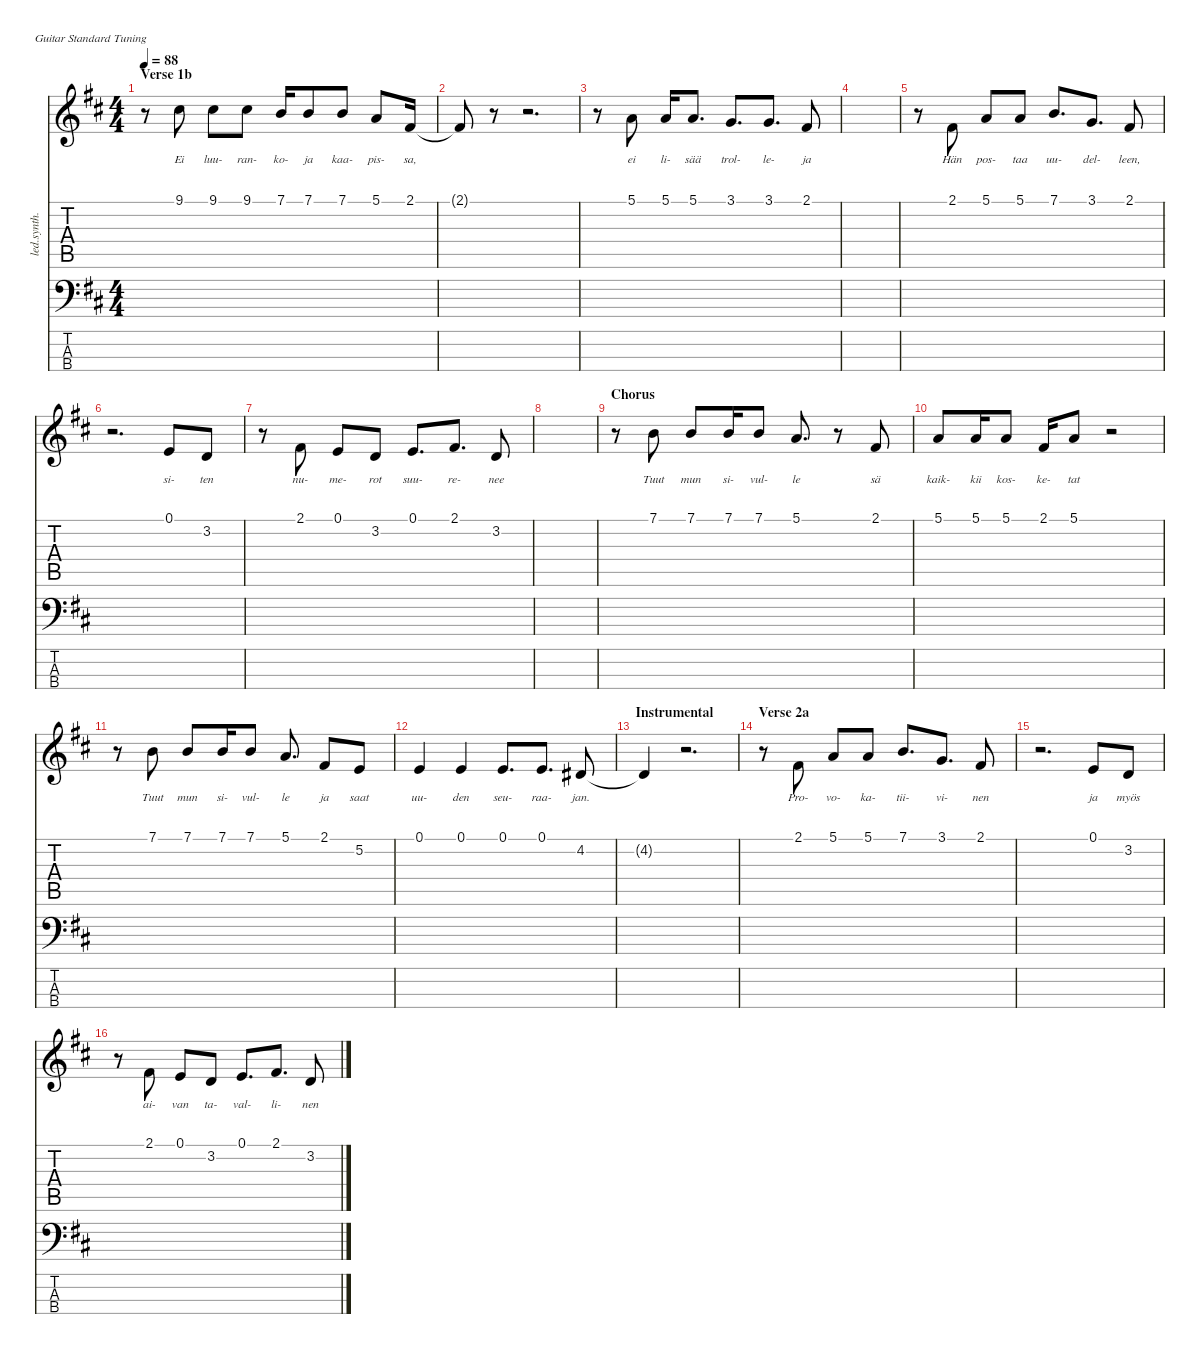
\defaultSystemsLayout 4
\hideDynamics
\bracketExtendMode nobrackets
\otherSystemsTrackNameOrientation horizontal
\track ("Vocal" "led.synth.") {instrument lead6voice}
\staff {score tabs}
\tuning (E4 B3 G3 D3 A2 E2)
\ts (4 4)
\section ("" "Verse 1b")
\tempo 88
\clef g2
\ks d
r.8{dy mf beam Down} 9.1{acc #}.8{lyrics (0 "Ei") lyrics (1 "") lyrics (2 "") lyrics (3 "") lyrics (4 "") beam Down} 9.1{acc #}.8{lyrics (0 "luu-") lyrics (1 "") lyrics (2 "") lyrics (3 "") lyrics (4 "") beam Down} 9.1{acc #}.8{lyrics (0 "ran-") lyrics (1 "") lyrics (2 "") lyrics (3 "") lyrics (4 "") beam Down} 7.1{acc forcenatural}.16{lyrics (0 "ko-") lyrics (1 "") lyrics (2 "") lyrics (3 "") lyrics (4 "") beam Up} 7.1{acc forcenatural}.8{lyrics (0 "ja") lyrics (1 "") lyrics (2 "") lyrics (3 "") lyrics (4 "") beam Up} 7.1{acc forcenatural}.8{lyrics (0 "kaa-") lyrics (1 "") lyrics (2 "") lyrics (3 "") lyrics (4 "") beam Up} 5.1{acc forcenatural}.8{lyrics (0 "pis-") lyrics (1 "") lyrics (2 "") lyrics (3 "") lyrics (4 "") beam Up} 2.1{acc #}.16{lyrics (0 "sa,") lyrics (1 "") lyrics (2 "") lyrics (3 "") lyrics (4 "") beam Up} |
2.1{t acc #}.8{beam Up} r.8{beam Up} r.2{d beam Up} |
r.8{beam Down} 5.1{acc forcenatural}.8{lyrics (0 "ei") lyrics (1 "") lyrics (2 "") lyrics (3 "") lyrics (4 "") beam Up} 5.1{acc forcenatural}.16{lyrics (0 "li-") lyrics (1 "") lyrics (2 "") lyrics (3 "") lyrics (4 "") beam Up} 5.1{acc forcenatural}.8{d lyrics (0 "sää") lyrics (1 "") lyrics (2 "") lyrics (3 "") lyrics (4 "") beam Up} 3.1{acc forcenatural}.8{d lyrics (0 "trol-") lyrics (1 "") lyrics (2 "") lyrics (3 "") lyrics (4 "") beam Up} 3.1{acc forcenatural}.8{d lyrics (0 "le-") lyrics (1 "") lyrics (2 "") lyrics (3 "") lyrics (4 "") beam Up} 2.1{acc #}.8{lyrics (0 "ja") lyrics (1 "") lyrics (2 "") lyrics (3 "") lyrics (4 "") beam Up} |
|
r.8{beam Down} 2.1{acc #}.8{lyrics (0 "Hän") lyrics (1 "") lyrics (2 "") lyrics (3 "") lyrics (4 "") beam Up} 5.1{acc forcenatural}.8{lyrics (0 "pos-") lyrics (1 "") lyrics (2 "") lyrics (3 "") lyrics (4 "") beam Up} 5.1{acc forcenatural}.8{lyrics (0 "taa") lyrics (1 "") lyrics (2 "") lyrics (3 "") lyrics (4 "") beam Up} 7.1{acc forcenatural}.8{d lyrics (0 "uu-") lyrics (1 "") lyrics (2 "") lyrics (3 "") lyrics (4 "") beam Up} 3.1{acc forcenatural}.8{d lyrics (0 "del-") lyrics (1 "") lyrics (2 "") lyrics (3 "") lyrics (4 "") beam Up} 2.1{acc #}.8{lyrics (0 "leen,") lyrics (1 "") lyrics (2 "") lyrics (3 "") lyrics (4 "") beam Up} |
r.2{d beam Down} 0.1{acc forcenatural}.8{lyrics (0 "si-") lyrics (1 "") lyrics (2 "") lyrics (3 "") lyrics (4 "") beam Up} 3.2{acc forcenatural}.8{lyrics (0 "ten") lyrics (1 "") lyrics (2 "") lyrics (3 "") lyrics (4 "") beam Up} |
r.8{beam Down} 2.1{acc #}.8{lyrics (0 "nu-") lyrics (1 "") lyrics (2 "") lyrics (3 "") lyrics (4 "") beam Up} 0.1{acc forcenatural}.8{lyrics (0 "me-") lyrics (1 "") lyrics (2 "") lyrics (3 "") lyrics (4 "") beam Up} 3.2{acc forcenatural}.8{lyrics (0 "rot") lyrics (1 "") lyrics (2 "") lyrics (3 "") lyrics (4 "") beam Up} 0.1{acc forcenatural}.8{d lyrics (0 "suu-") lyrics (1 "") lyrics (2 "") lyrics (3 "") lyrics (4 "") beam Up} 2.1{acc #}.8{d lyrics (0 "re-") lyrics (1 "") lyrics (2 "") lyrics (3 "") lyrics (4 "") beam Up} 3.2{acc forcenatural}.8{lyrics (0 "nee") lyrics (1 "") lyrics (2 "") lyrics (3 "") lyrics (4 "") beam Up} |
|
\section ("" "Chorus")
r.8{beam Down} 7.1{acc forcenatural}.8{lyrics (0 "Tuut") lyrics (1 "") lyrics (2 "") lyrics (3 "") lyrics (4 "") beam Down} 7.1{acc forcenatural}.8{lyrics (0 "mun") lyrics (1 "") lyrics (2 "") lyrics (3 "") lyrics (4 "") beam Up} 7.1{acc forcenatural}.16{lyrics (0 "si-") lyrics (1 "") lyrics (2 "") lyrics (3 "") lyrics (4 "") beam Up} 7.1{acc forcenatural}.8{lyrics (0 "vul-") lyrics (1 "") lyrics (2 "") lyrics (3 "") lyrics (4 "") beam Up} 5.1{acc forcenatural}.8{d lyrics (0 "le") lyrics (1 "") lyrics (2 "") lyrics (3 "") lyrics (4 "") beam Up} r.8{beam Up} 2.1{acc #}.8{lyrics (0 "sä") lyrics (1 "") lyrics (2 "") lyrics (3 "") lyrics (4 "") beam Up} |
5.1{acc forcenatural}.8{lyrics (0 "kaik-") lyrics (1 "") lyrics (2 "") lyrics (3 "") lyrics (4 "") beam Up} 5.1{acc forcenatural}.16{lyrics (0 "kii") lyrics (1 "") lyrics (2 "") lyrics (3 "") lyrics (4 "") beam Up} 5.1{acc forcenatural}.8{lyrics (0 "kos-") lyrics (1 "") lyrics (2 "") lyrics (3 "") lyrics (4 "") beam Up} 2.1{acc #}.16{lyrics (0 "ke-") lyrics (1 "") lyrics (2 "") lyrics (3 "") lyrics (4 "") beam Up} 5.1{acc forcenatural}.8{lyrics (0 "tat") lyrics (1 "") lyrics (2 "") lyrics (3 "") lyrics (4 "") beam Up} r.2{beam Up} |
r.8{beam Down} 7.1{acc forcenatural}.8{lyrics (0 "Tuut") lyrics (1 "") lyrics (2 "") lyrics (3 "") lyrics (4 "") beam Down} 7.1{acc forcenatural}.8{lyrics (0 "mun") lyrics (1 "") lyrics (2 "") lyrics (3 "") lyrics (4 "") beam Up} 7.1{acc forcenatural}.16{lyrics (0 "si-") lyrics (1 "") lyrics (2 "") lyrics (3 "") lyrics (4 "") beam Up} 7.1{acc forcenatural}.8{lyrics (0 "vul-") lyrics (1 "") lyrics (2 "") lyrics (3 "") lyrics (4 "") beam Up} 5.1{acc forcenatural}.8{d lyrics (0 "le") lyrics (1 "") lyrics (2 "") lyrics (3 "") lyrics (4 "") beam Up} 2.1{acc #}.8{lyrics (0 "ja") lyrics (1 "") lyrics (2 "") lyrics (3 "") lyrics (4 "") beam Up} 5.2{acc forcenatural}.8{lyrics (0 "saat") lyrics (1 "") lyrics (2 "") lyrics (3 "") lyrics (4 "") beam Up} |
0.1{acc forcenatural}.4{lyrics (0 "uu-") lyrics (1 "") lyrics (2 "") lyrics (3 "") lyrics (4 "") beam Up} 0.1{acc forcenatural}.4{lyrics (0 "den") lyrics (1 "") lyrics (2 "") lyrics (3 "") lyrics (4 "") beam Up} 0.1{acc forcenatural}.8{d lyrics (0 "seu-") lyrics (1 "") lyrics (2 "") lyrics (3 "") lyrics (4 "") beam Up} 0.1{acc forcenatural}.8{d lyrics (0 "raa-") lyrics (1 "") lyrics (2 "") lyrics (3 "") lyrics (4 "") beam Up} 4.2{acc #}.8{lyrics (0 "jan.") lyrics (1 "") lyrics (2 "") lyrics (3 "") lyrics (4 "") beam Up} |
\section ("" "Instrumental")
4.2{t acc #}.4{beam Up} r.2{d beam Up} |
\section ("" "Verse 2a")
r.8{beam Down} 2.1{acc #}.8{lyrics (0 "Pro-") lyrics (1 "") lyrics (2 "") lyrics (3 "") lyrics (4 "") beam Up} 5.1{acc forcenatural}.8{lyrics (0 "vo-") lyrics (1 "") lyrics (2 "") lyrics (3 "") lyrics (4 "") beam Up} 5.1{acc forcenatural}.8{lyrics (0 "ka-") lyrics (1 "") lyrics (2 "") lyrics (3 "") lyrics (4 "") beam Up} 7.1{acc forcenatural}.8{d lyrics (0 "tii-") lyrics (1 "") lyrics (2 "") lyrics (3 "") lyrics (4 "") beam Up} 3.1{acc forcenatural}.8{d lyrics (0 "vi-") lyrics (1 "") lyrics (2 "") lyrics (3 "") lyrics (4 "") beam Up} 2.1{acc #}.8{lyrics (0 "nen") lyrics (1 "") lyrics (2 "") lyrics (3 "") lyrics (4 "") beam Up} |
r.2{d beam Down} 0.1{acc forcenatural}.8{lyrics (0 "ja") lyrics (1 "") lyrics (2 "") lyrics (3 "") lyrics (4 "") beam Up} 3.2{acc forcenatural}.8{lyrics (0 "myös") lyrics (1 "") lyrics (2 "") lyrics (3 "") lyrics (4 "") beam Up} |
r.8{beam Down} 2.1{acc #}.8{lyrics (0 "ai-") lyrics (1 "") lyrics (2 "") lyrics (3 "") lyrics (4 "") beam Up} 0.1{acc forcenatural}.8{lyrics (0 "van") lyrics (1 "") lyrics (2 "") lyrics (3 "") lyrics (4 "") beam Up} 3.2{acc forcenatural}.8{lyrics (0 "ta-") lyrics (1 "") lyrics (2 "") lyrics (3 "") lyrics (4 "") beam Up} 0.1{acc forcenatural}.8{d lyrics (0 "val-") lyrics (1 "") lyrics (2 "") lyrics (3 "") lyrics (4 "") beam Up} 2.1{acc #}.8{d lyrics (0 "li-") lyrics (1 "") lyrics (2 "") lyrics (3 "") lyrics (4 "") beam Up} 3.2{acc forcenatural}.8{lyrics (0 "nen") lyrics (1 "") lyrics (2 "") lyrics (3 "") lyrics (4 "") beam Up}
\staff {score tabs}
\tuning (G2 D2 A1 E1)
\clef f4
\ottava regular
\simile none
\ks d
|
|
|
|
|
|
|
|
|
|
|
|
|
|
|
